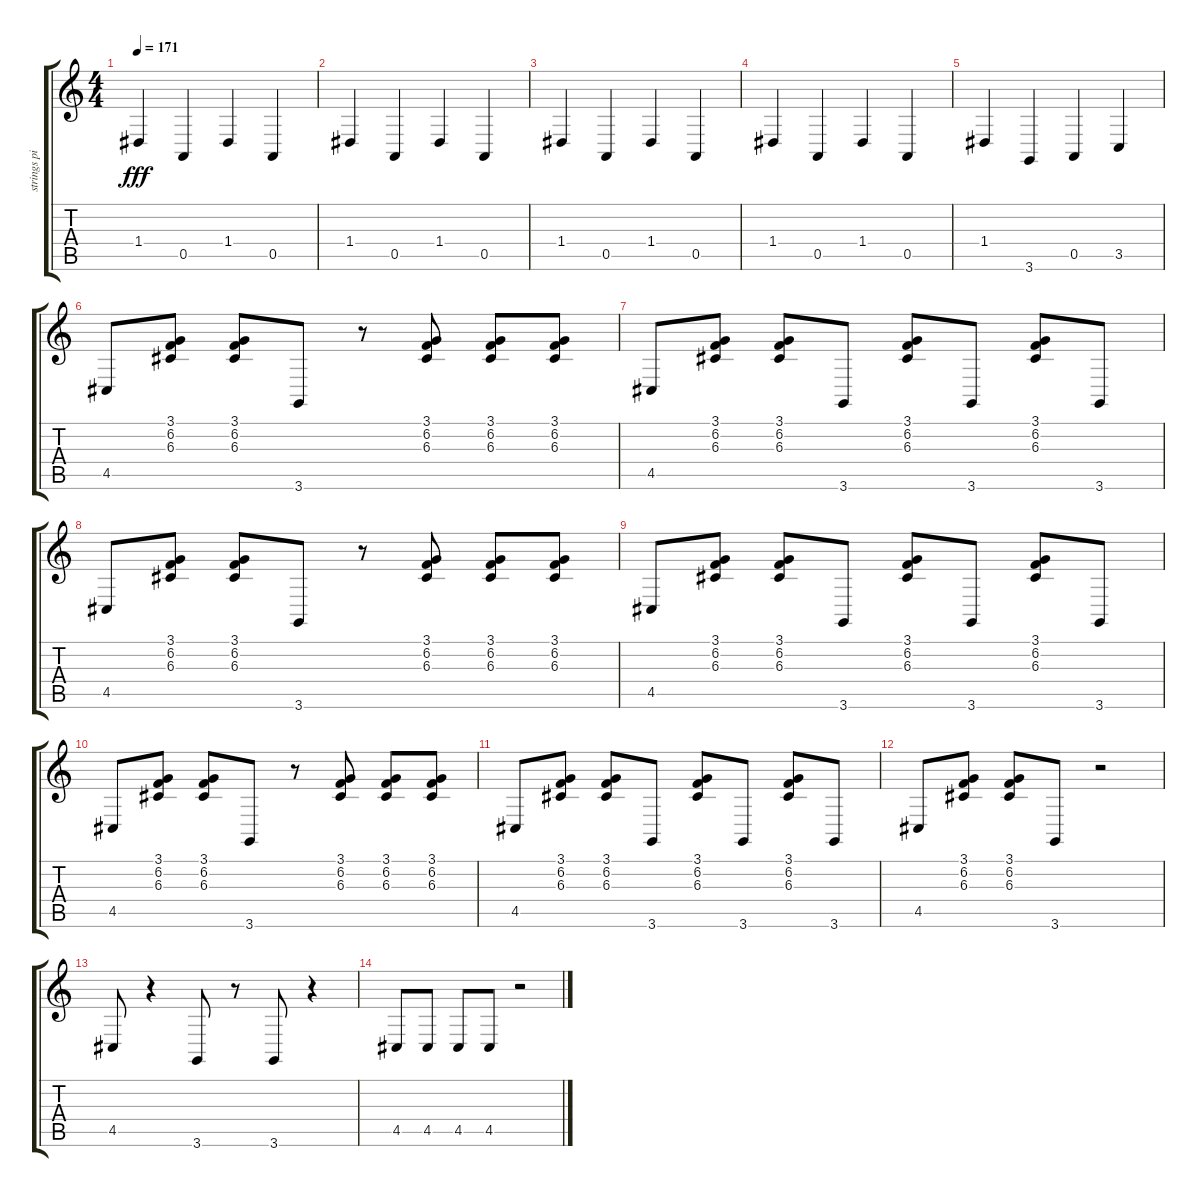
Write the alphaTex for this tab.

\track ("strings pizz" "strings pi") {instrument pizzicatostrings}
\staff {score tabs}
\tuning (E4 B3 G3 D3 A2 E2) {hide}
\ts (4 4)
\tempo 171
\clef g2
\ks c
1.4.4{dy fff} 0.5.4 1.4.4 0.5.4 |
1.4.4 0.5.4 1.4.4 0.5.4 |
1.4.4 0.5.4 1.4.4 0.5.4 |
1.4.4 0.5.4 1.4.4 0.5.4 |
1.4.4 3.6.4 0.5.4 3.5.4 |
4.5.8 (3.1 6.2 6.3).8 (3.1 6.2 6.3).8 3.6.8 r.8 (3.1 6.2 6.3).8 (3.1 6.2 6.3).8 (3.1 6.2 6.3).8 |
4.5.8 (3.1 6.2 6.3).8 (3.1 6.2 6.3).8 3.6.8 (3.1 6.2 6.3).8 3.6.8 (3.1 6.2 6.3).8 3.6.8 |
4.5.8 (3.1 6.2 6.3).8 (3.1 6.2 6.3).8 3.6.8 r.8 (3.1 6.2 6.3).8 (3.1 6.2 6.3).8 (3.1 6.2 6.3).8 |
4.5.8 (3.1 6.2 6.3).8 (3.1 6.2 6.3).8 3.6.8 (3.1 6.2 6.3).8 3.6.8 (3.1 6.2 6.3).8 3.6.8 |
4.5.8 (3.1 6.2 6.3).8 (3.1 6.2 6.3).8 3.6.8 r.8 (3.1 6.2 6.3).8 (3.1 6.2 6.3).8 (3.1 6.2 6.3).8 |
4.5.8 (3.1 6.2 6.3).8 (3.1 6.2 6.3).8 3.6.8 (3.1 6.2 6.3).8 3.6.8 (3.1 6.2 6.3).8 3.6.8 |
4.5.8 (3.1 6.2 6.3).8 (3.1 6.2 6.3).8 3.6.8 r.2 |
4.5.8 r.4 3.6.8 r.8 3.6.8 r.4 |
4.5.8 4.5.8 4.5.8 4.5.8 r.2
